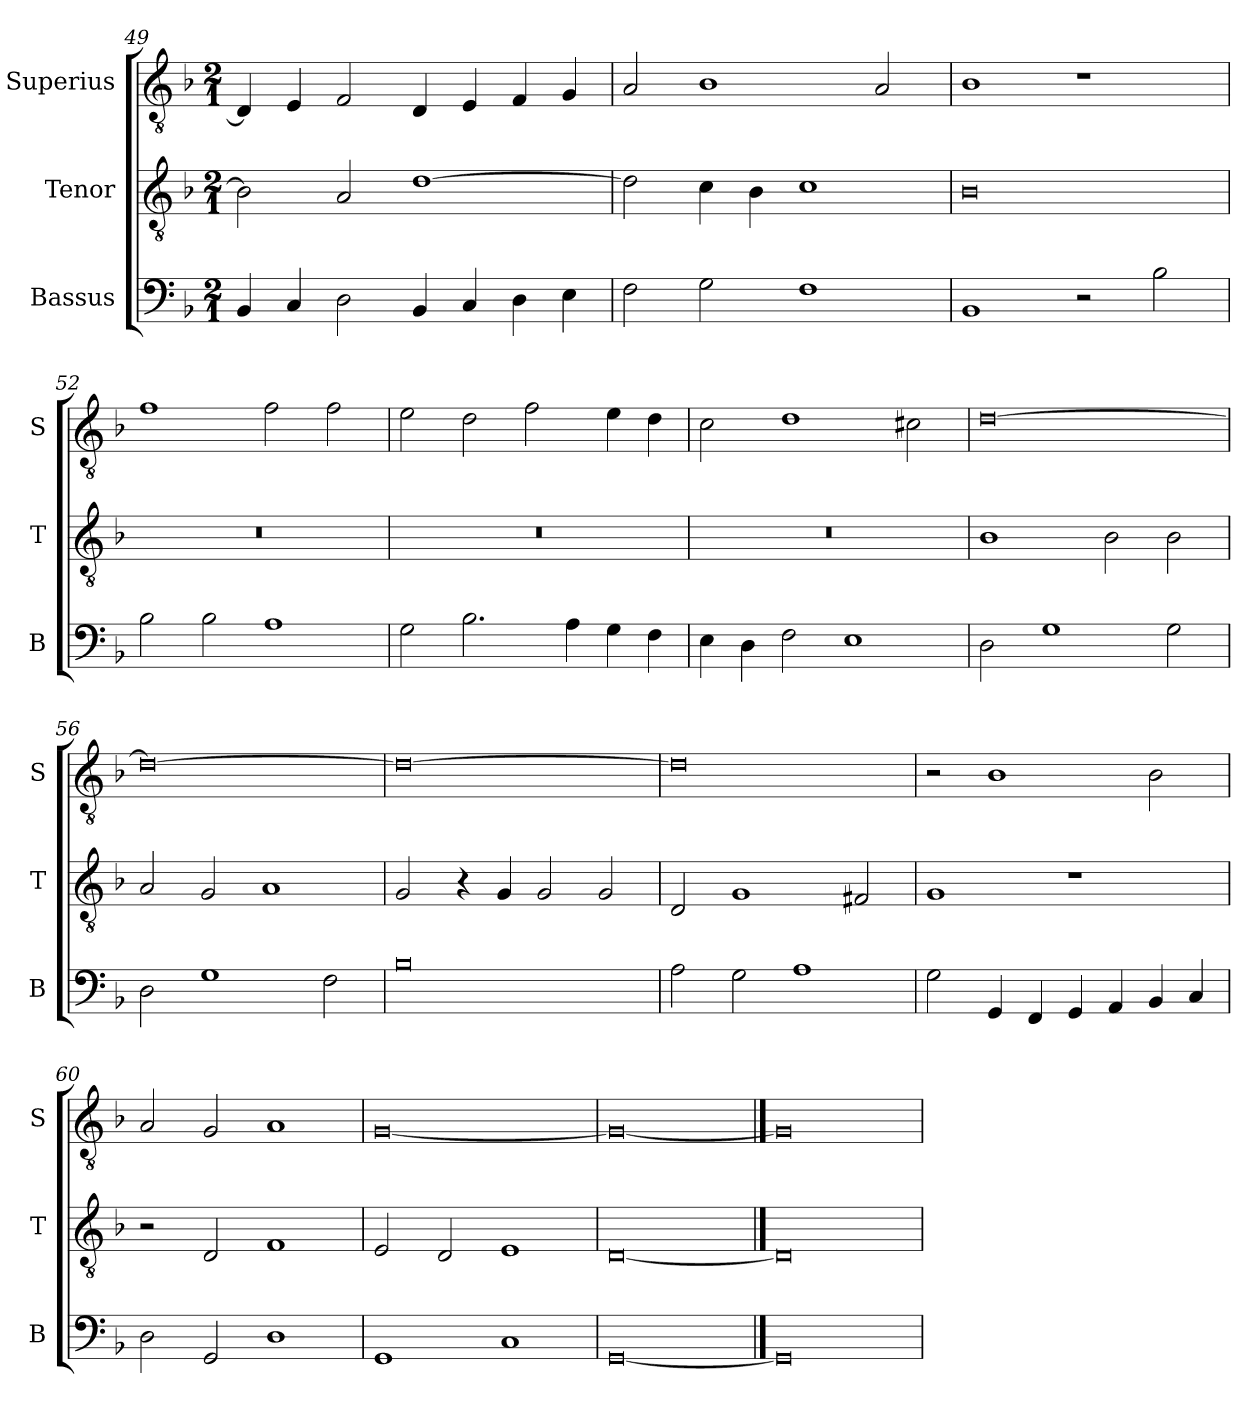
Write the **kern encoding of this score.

**kern	**kern	**kern
*part3	*part2	*part1
*staff3	*staff2	*staff1
*I"Bassus	*I"Tenor	*I"Superius
*I'B	*I'T	*I'S
*clefF4	*clefGv2	*clefGv2
*k[b-]	*k[b-]	*k[b-]
*F:	*F:	*F:
*M2/1	*M2/1	*M2/1
=49	=49	=49
4BB-	2B-]	4D]
4C	.	4E
2D	2A	2F
4BB-	[1d	4D
4C	.	4E
4D	.	4F
4E	.	4G
=50	=50	=50
2F	2d]	2A
2G	4c	1B-
.	4B-	.
1F	1c	.
.	.	2A
=51	=51	=51
1BB-	0B-	1B-
2r	.	1r
2B-	.	.
=52	=52	=52
2B-	0r	1f
2B-	.	.
1A	.	2f
.	.	2f
=53	=53	=53
2G	0r	2e
2.B-	.	2d
.	.	2f
4A	.	.
4G	.	4e
4F	.	4d
=54	=54	=54
4E	0r	2c
4D	.	.
2F	.	1d
1E	.	.
.	.	2c#X
=55	=55	=55
2D	1B-	[0d
1G	.	.
.	2B-	.
2G	2B-	.
=56	=56	=56
2D	2A	0d_
1G	2G	.
.	1A	.
2F	.	.
=57	=57	=57
0B-	2G	0d_
.	4r	.
.	4G	.
.	2G	.
.	2G	.
=58	=58	=58
2A	2D	0d]
2G	1G	.
1A	.	.
.	2F#X	.
=59	=59	=59
2G	1G	2r
4GG	.	1B-
4FF	.	.
4GG	1r	.
4AA	.	.
4BB-	.	2B-
4C	.	.
=60	=60	=60
2D	2r	2A
2GG	2D	2G
1D	1F	1A
=61	=61	=61
1GG	2E	[0G
.	2D	.
1C	1E	.
=62	=62	=62
[0GG	[0D	0G_
==63	==63	==63
0GG]	0D]	0G]
=	=	=
*-	*-	*-
